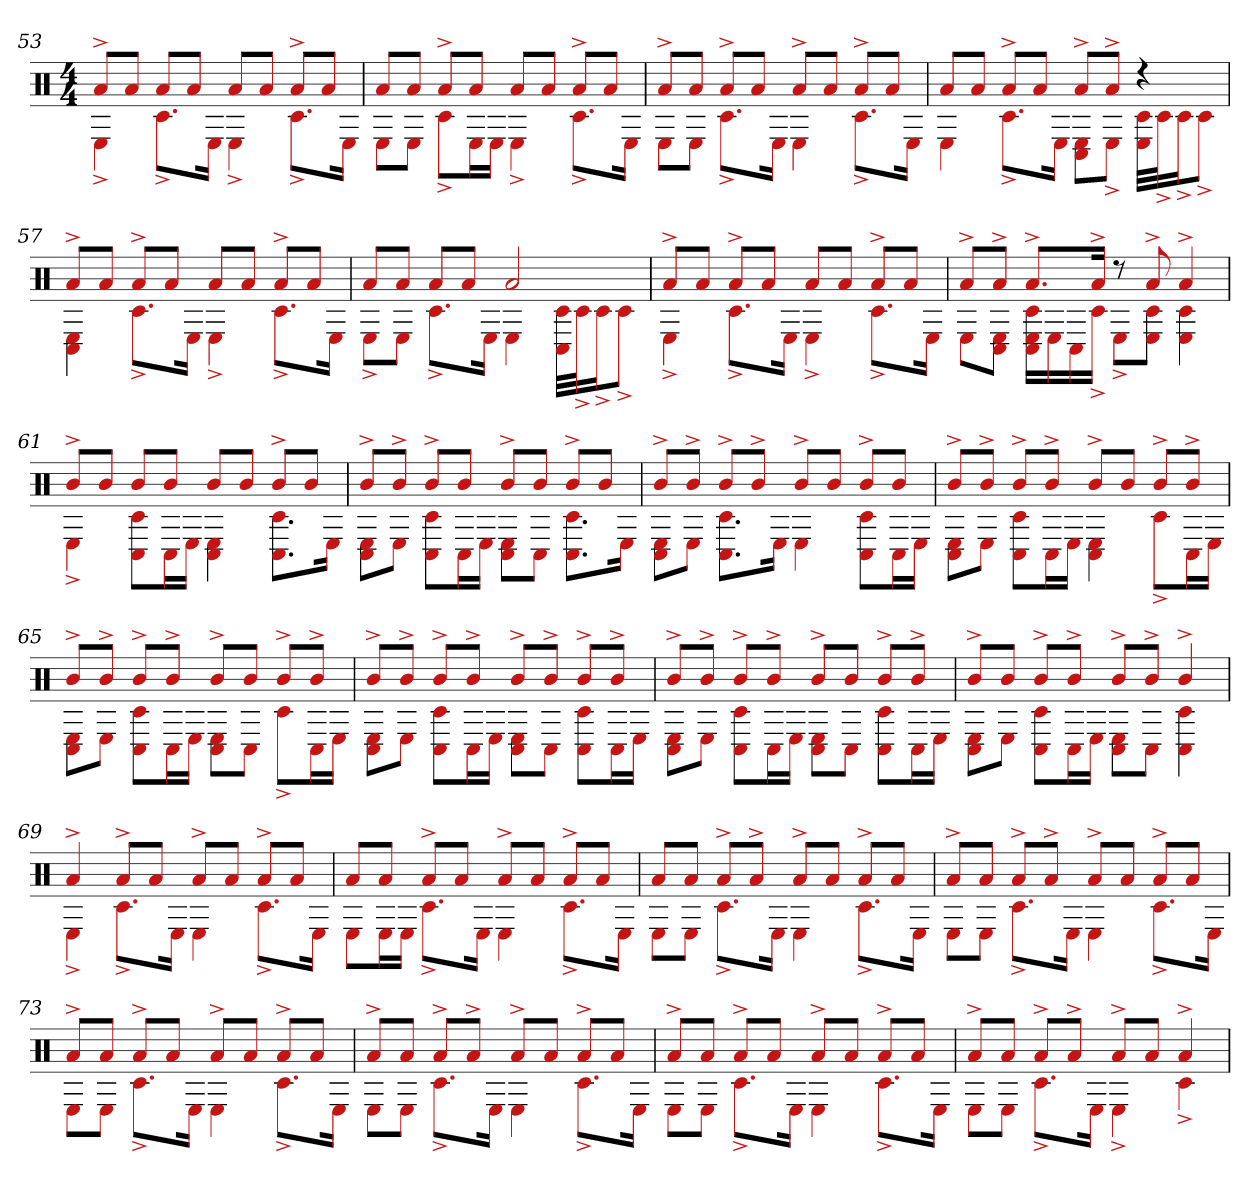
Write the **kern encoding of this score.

**kern
*part1
*staff1
*clefX
*k[]
*M4/4
=53
*^
8a^L	4E^
8aJ	.
8aL	8.c#^L
8aJ	.
.	16EJk
8aL	4E^
8aJ	.
8a^L	8.c#^L
8aJ	.
.	16EJk
=54	=54
8aL	8EL
8aJ	8EJ
8a^L	8c#^L
8aJ	16EL
.	16EJJ
8aL	4E^
8aJ	.
8a^L	8.c#^L
8aJ	.
.	16EJk
=55	=55
8a^L	8EL
8aJ	8EJ
8a^L	8.c#^L
8aJ	.
.	16EJk
8a^L	4E
8aJ	.
8a^L	8.c#^L
8aJ	.
.	16EJk
=56	=56
8aL	4E
8aJ	.
8a^L	8.c#^L
8aJ	.
.	16EJk
8a^L	8E 8C#L
8a^J	8E^J
4r	32E 32c#LLL
.	32c#^J
.	16c#^J
.	8c#^J
=57	=57
8a^L	4C# 4E
8aJ	.
8a^L	8.c#^L
8aJ	.
.	16EJk
8aL	4E^
8aJ	.
8a^L	8.c#^L
8aJ	.
.	16EJk
=58	=58
8aL	8E^L
8aJ	8EJ
8aL	8.c#^L
8aJ	.
.	16EJk
2a	4E
.	32C# 32c#LLL
.	32c#^J
.	16c#^J
.	8c#^J
=59	=59
8a^L	4E^
8aJ	.
8a^L	8.c#^L
8aJ	.
.	16EJk
8aL	4E^
8aJ	.
8a^L	8.c#^L
8aJ	.
.	16EJk
=60	=60
8a^L	8EL
8a^J	8C# 8EJ
8.a^L	16E 16c# 16C#LL
.	16E
.	16C#
16a^Jk	16c#^JJ
8r	8E^L
8a^	8c# 8EJ
4a^	4c# 4E
=61	=61
8b^L	4E^
8bJ	.
8bL	8c# 8C#L
8bJ	16C#L
.	16EJJ
8bL	4C# 4E
8bJ	.
8b^L	8.c# 8.C#L
8bJ	.
.	16EJk
=62	=62
8b^L	8E 8C#L
8b^J	8EJ
8b^L	8c# 8C#L
8bJ	16C#L
.	16EJJ
8b^L	8C# 8EL
8bJ	8C#J
8b^L	8.C# 8.c#L
8bJ	.
.	16EJk
=63	=63
8b^L	8E 8C#L
8b^J	8EJ
8b^L	8.c# 8.C#L
8b^J	.
.	16EJk
8b^L	4E
8bJ	.
8b^L	8C# 8c#L
8bJ	16C#L
.	16EJJ
=64	=64
8b^L	8C# 8EL
8b^J	8EJ
8b^L	8c# 8C#L
8b^J	16C#L
.	16EJJ
8b^L	4C# 4E
8bJ	.
8b^L	8c#^L
8b^J	16C#L
.	16EJJ
=65	=65
8b^L	8C# 8EL
8b^J	8EJ
8b^L	8c# 8C#L
8b^J	16C#L
.	16EJJ
8b^L	8C# 8EL
8bJ	8C#J
8b^L	8c#^L
8b^J	16C#L
.	16EJJ
=66	=66
8b^L	8E 8C#L
8b^J	8EJ
8b^L	8c# 8C#L
8b^J	16C#L
.	16EJJ
8b^L	8C# 8EL
8b^J	8C#J
8b^L	8C# 8c#L
8b^J	16C#L
.	16EJJ
=67	=67
8b^L	8E 8C#L
8b^J	8EJ
8b^L	8c# 8C#L
8b^J	16C#L
.	16EJJ
8b^L	8C# 8EL
8bJ	8C#J
8b^L	8c# 8C#L
8b^J	16C#L
.	16EJJ
=68	=68
8b^L	8E 8C#L
8bJ	8EJ
8b^L	8c# 8C#L
8b^J	16C#L
.	16EJJ
8b^L	8E 8C#L
8b^J	8C#J
4b^	4C# 4c#
=69	=69
4a^	4E^
8a^L	8.c#^L
8aJ	.
.	16EJk
8a^L	4E
8aJ	.
8a^L	8.c#^L
8aJ	.
.	16EJk
=70	=70
8aL	8EL
8aJ	16EL
.	16EJJ
8a^L	8.c#^L
8aJ	.
.	16EJk
8a^L	4E
8aJ	.
8a^L	8.c#^L
8aJ	.
.	16EJk
=71	=71
8aL	8EL
8aJ	8EJ
8a^L	8.c#^L
8a^J	.
.	16EJk
8a^L	4E
8aJ	.
8a^L	8.c#^L
8aJ	.
.	16EJk
=72	=72
8a^L	8EL
8aJ	8EJ
8a^L	8.c#^L
8a^J	.
.	16EJk
8a^L	4E
8aJ	.
8a^L	8.c#^L
8aJ	.
.	16EJk
=73	=73
8a^L	8EL
8aJ	8EJ
8a^L	8.c#^L
8aJ	.
.	16EJk
8a^L	4E
8aJ	.
8a^L	8.c#^L
8aJ	.
.	16EJk
=74	=74
8a^L	8EL
8aJ	8EJ
8a^L	8.c#^L
8a^J	.
.	16EJk
8a^L	4E
8aJ	.
8a^L	8.c#^L
8aJ	.
.	16EJk
=75	=75
8a^L	8EL
8aJ	8EJ
8a^L	8.c#^L
8aJ	.
.	16EJk
8a^L	4E
8aJ	.
8a^L	8.c#^L
8aJ	.
.	16EJk
=76	=76
8a^L	8EL
8aJ	8EJ
8a^L	8.c#^L
8a^J	.
.	16EJk
8a^L	4E^
8aJ	.
4a^	4c#^
*v	*v
=
*-
